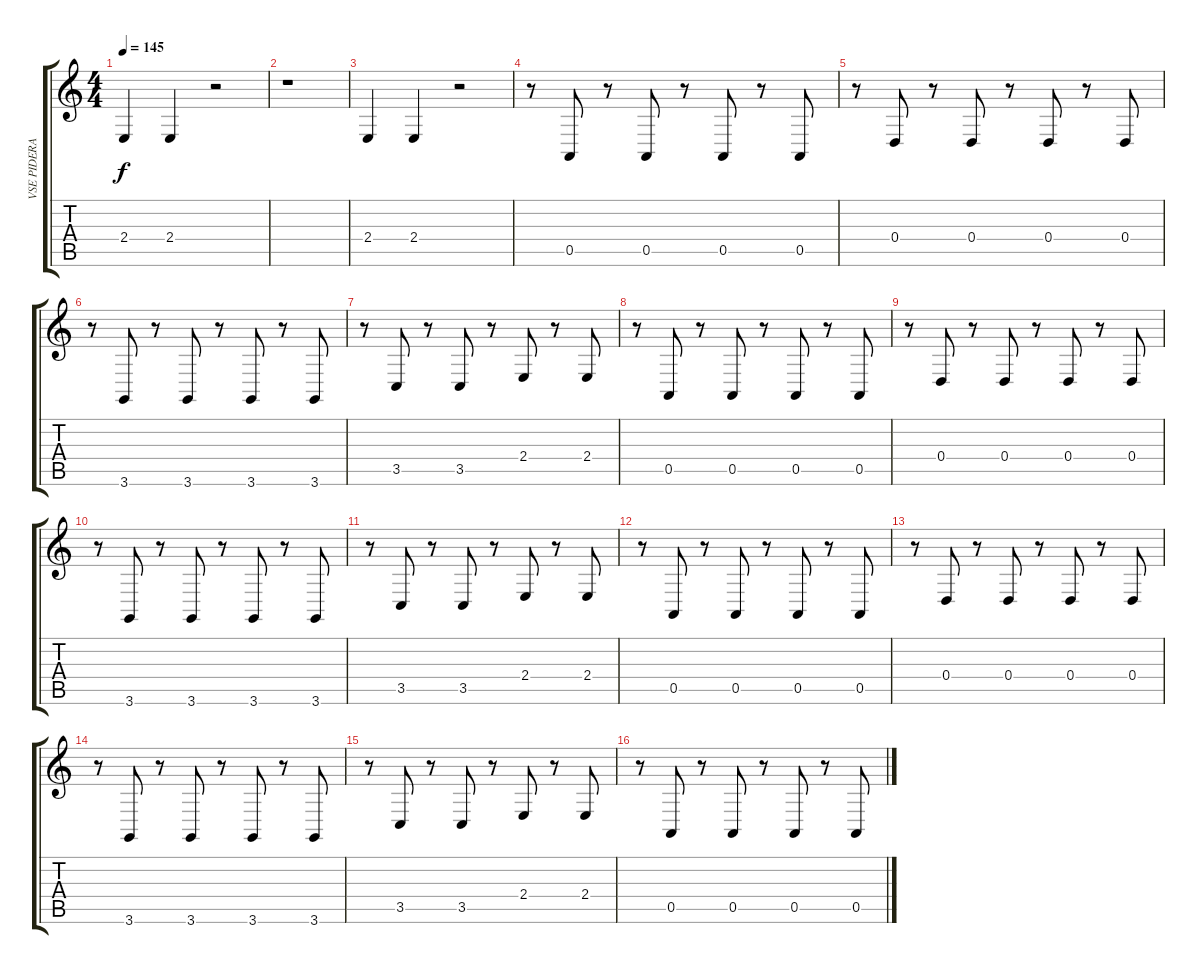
\track ("VSE PIDERASTI SOSUT!!!" "VSE PIDERA") {instrument vibraphone}
\staff {score tabs}
\tuning (E4 B3 G3 D3 A2 E2) {hide}
\ts (4 4)
\tempo 145
\clef g2
\ks c
2.4.4{dy f} 2.4.4 r.2 |
r.1 |
2.4.4 2.4.4 r.2 |
r.8 0.5.8 r.8 0.5.8 r.8 0.5.8 r.8 0.5.8 |
r.8 0.4.8 r.8 0.4.8 r.8 0.4.8 r.8 0.4.8 |
r.8 3.6.8 r.8 3.6.8 r.8 3.6.8 r.8 3.6.8 |
r.8 3.5.8 r.8 3.5.8 r.8 2.4.8 r.8 2.4.8 |
r.8 0.5.8 r.8 0.5.8 r.8 0.5.8 r.8 0.5.8 |
r.8 0.4.8 r.8 0.4.8 r.8 0.4.8 r.8 0.4.8 |
r.8 3.6.8 r.8 3.6.8 r.8 3.6.8 r.8 3.6.8 |
r.8 3.5.8 r.8 3.5.8 r.8 2.4.8 r.8 2.4.8 |
r.8 0.5.8 r.8 0.5.8 r.8 0.5.8 r.8 0.5.8 |
r.8 0.4.8 r.8 0.4.8 r.8 0.4.8 r.8 0.4.8 |
r.8 3.6.8 r.8 3.6.8 r.8 3.6.8 r.8 3.6.8 |
r.8 3.5.8 r.8 3.5.8 r.8 2.4.8 r.8 2.4.8 |
r.8 0.5.8 r.8 0.5.8 r.8 0.5.8 r.8 0.5.8
